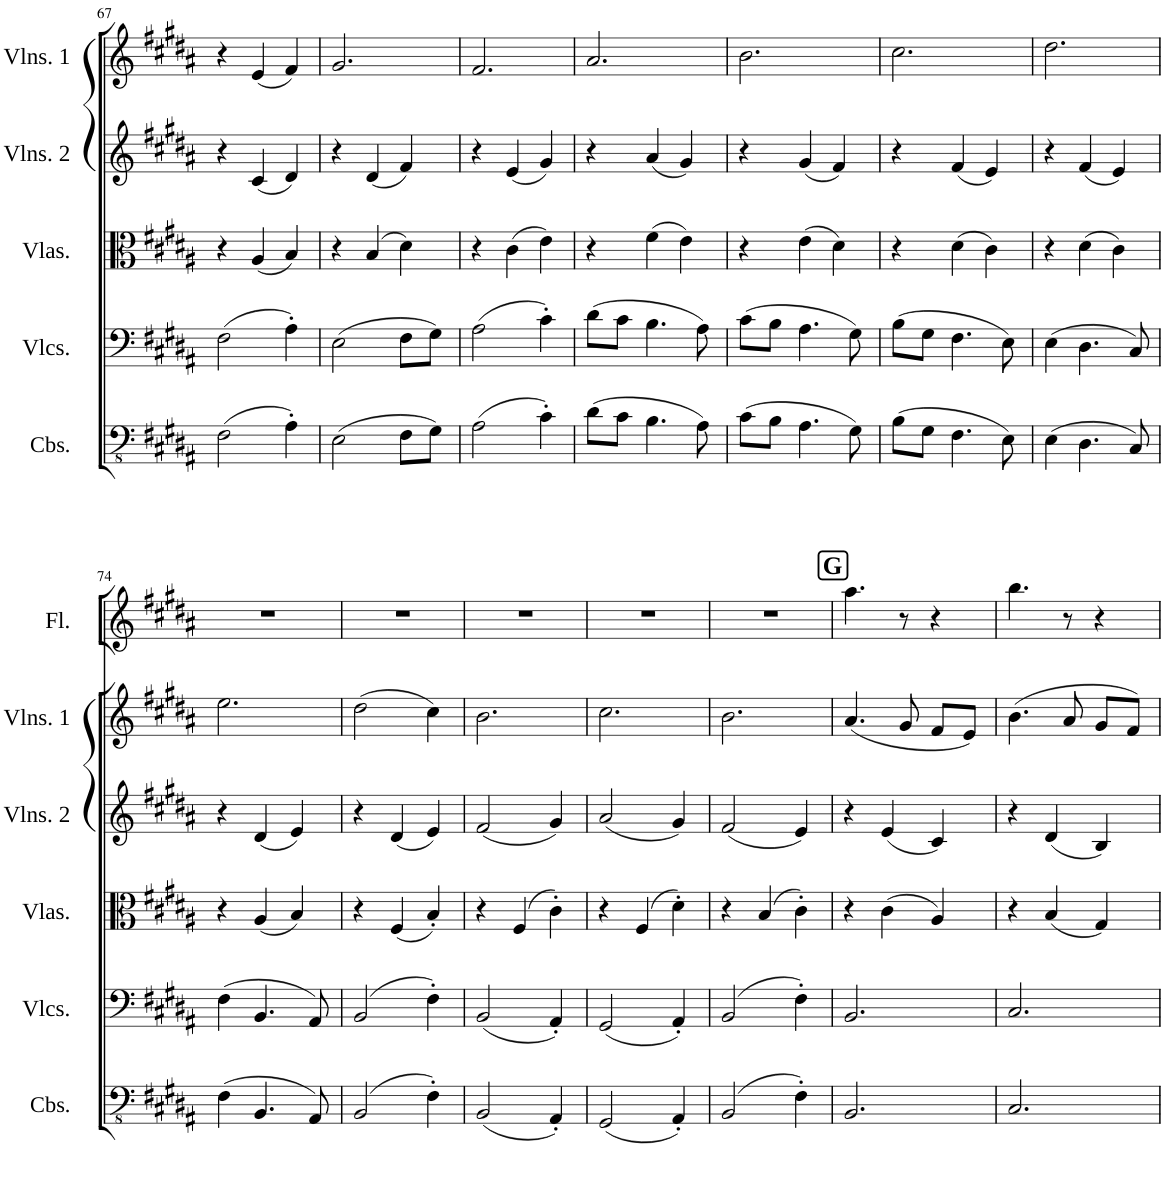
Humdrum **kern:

**kern	**kern	**kern	**kern	**kern	**kern
*part6	*part5	*part4	*part3	*part2	*part1
*staff6	*staff5	*staff4	*staff3	*staff2	*staff1
*I"Contrabasses	*I"Violoncellos	*I"Violas	*I"Violins 2	*I"Violins 1	*I"Flute
*I'Cbs.	*I'Vlcs.	*I'Vlas.	*I'Vlns. 2	*I'Vlns. 1	*I'Fl.
!!LO:PB:g=z
*clefFv4	*clefF4	*clefC3	*clefG2	*clefG2	*clefG2
*k[f#c#g#d#a#]	*k[f#c#g#d#a#]	*k[f#c#g#d#a#]	*k[f#c#g#d#a#]	*k[f#c#g#d#a#]	*k[f#c#g#d#a#]
*M3/4	*M3/4	*M3/4	*M3/4	*M3/4	*M3/4
=67	=67	=67	=67	=67	=67
(2FF#\	(2F#\	4r	4r	4r	2.r
.	.	(4A#/	(4c#/	(4e/	.
4AA#'\)	4A#'\)	4B/)	4d#/)	4f#/)	.
=68	=68	=68	=68	=68	=68
(2EE\	(2E\	4r	4r	2.g#/	2.r
.	.	(4B/	(4d#/	.	.
8FF#\L	8F#\L	4d#\)	4f#/)	.	.
8GG#\J)	8G#\J)	.	.	.	.
=69	=69	=69	=69	=69	=69
(2AA#\	(2A#\	4r	4r	2.f#/	2.r
.	.	(4c#\	(4e/	.	.
4C#'\)	4c#'\)	4e\)	4g#/)	.	.
=70	=70	=70	=70	=70	=70
(8D#\L	(8d#\L	4r	4r	2.a#/	2.r
8C#\J	8c#\J	.	.	.	.
4.BB\	4.B\	(4f#\	(4a#/	.	.
.	.	4e\)	4g#/)	.	.
8AA#\)	8A#\)	.	.	.	.
=71	=71	=71	=71	=71	=71
(8C#\L	(8c#\L	4r	4r	2.b\	2.r
8BB\J	8B\J	.	.	.	.
4.AA#\	4.A#\	(4e\	(4g#/	.	.
.	.	4d#\)	4f#/)	.	.
8GG#\)	8G#\)	.	.	.	.
=72	=72	=72	=72	=72	=72
(8BB\L	(8B\L	4r	4r	2.cc#\	2.r
8GG#\J	8G#\J	.	.	.	.
4.FF#\	4.F#\	(4d#\	(4f#/	.	.
.	.	4c#\)	4e/)	.	.
8EE\)	8E\)	.	.	.	.
=73	=73	=73	=73	=73	=73
(4EE\	(4E\	4r	4r	2.dd#\	2.r
4.DD#\	4.D#\	(4d#\	(4f#/	.	.
.	.	4c#\)	4e/)	.	.
8CC#/)	8C#/)	.	.	.	.
!!LO:LB:g=z
=74	=74	=74	=74	=74	=74
(4FF#\	(4F#\	4r	4r	2.ee\	2.r
4.BBB/	4.BB/	(4A#/	(4d#/	.	.
.	.	4B/)	4e/)	.	.
8AAA#/)	8AA#/)	.	.	.	.
=75	=75	=75	=75	=75	=75
(2BBB/	(2BB/	4r	4r	(2dd#\	2.r
.	.	(4F#/	(4d#/	.	.
4FF#'\)	4F#'\)	4B'/)	4e/)	4cc#\)	.
=76	=76	=76	=76	=76	=76
(2BBB/	(2BB/	4r	(2f#/	2.b\	2.r
.	.	(4F#/	.	.	.
4AAA#'/)	4AA#'/)	4c#'\)	4g#/)	.	.
=77	=77	=77	=77	=77	=77
(2GGG#/	(2GG#/	4r	(2a#/	2.cc#\	2.r
.	.	(4F#/	.	.	.
4AAA#'/)	4AA#'/)	4d#'\)	4g#/)	.	.
=78	=78	=78	=78	=78	=78
(2BBB/	(2BB/	4r	(2f#/	2.b\	2.r
.	.	(4B/	.	.	.
4FF#'\)	4F#'\)	4c#'\)	4e/)	.	.
!!LO:REH:place=s1:a:B:cj:fs=13.5337:t=G
=79	=79	=79	=79	=79	=79
2.BBB/	2.BB/	4r	4r	(4.a#/	4.aa#\
.	.	(4c#\	(4e/	.	.
.	.	.	.	8g#/	8r
.	.	4A#/)	4c#/)	8f#/L	4r
.	.	.	.	8e/J)	.
=80	=80	=80	=80	=80	=80
2.CC#/	2.C#/	4r	4r	(4.b\	4.bb\
.	.	(4B/	(4d#/	.	.
.	.	.	.	8a#/	8r
.	.	4G#/)	4B/)	8g#/L	4r
.	.	.	.	8f#/J)	.
=	=	=	=	=	=
*-	*-	*-	*-	*-	*-
